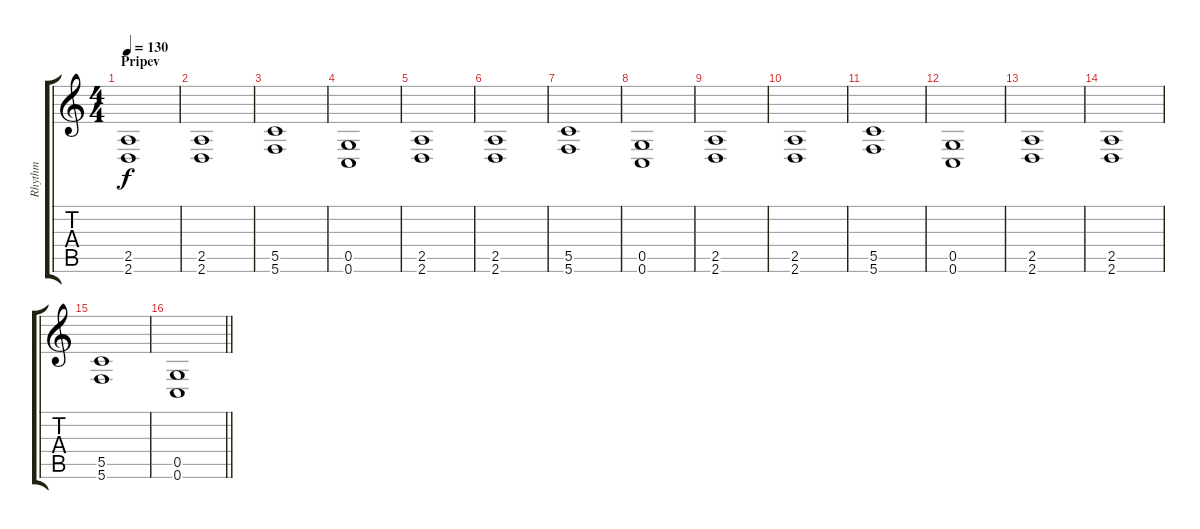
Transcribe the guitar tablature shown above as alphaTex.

\track ("Rhythm" "Rhythm") {instrument overdrivenguitar}
\staff {score tabs}
\tuning (D4 A3 F3 C3 G2 C2) {hide}
\ts (4 4)
\section ("" "Pripev")
\tempo 130
\clef g2
\ks c
(2.5 2.6).1{dy f} |
(2.5 2.6).1 |
(5.5 5.6).1 |
(0.5 0.6).1 |
(2.5 2.6).1 |
(2.5 2.6).1 |
(5.5 5.6).1 |
(0.5 0.6).1 |
(2.5 2.6).1 |
(2.5 2.6).1 |
(5.5 5.6).1 |
(0.5 0.6).1 |
(2.5 2.6).1 |
(2.5 2.6).1 |
(5.5 5.6).1 |
\barLineRight lightlight
(0.5 0.6).1
